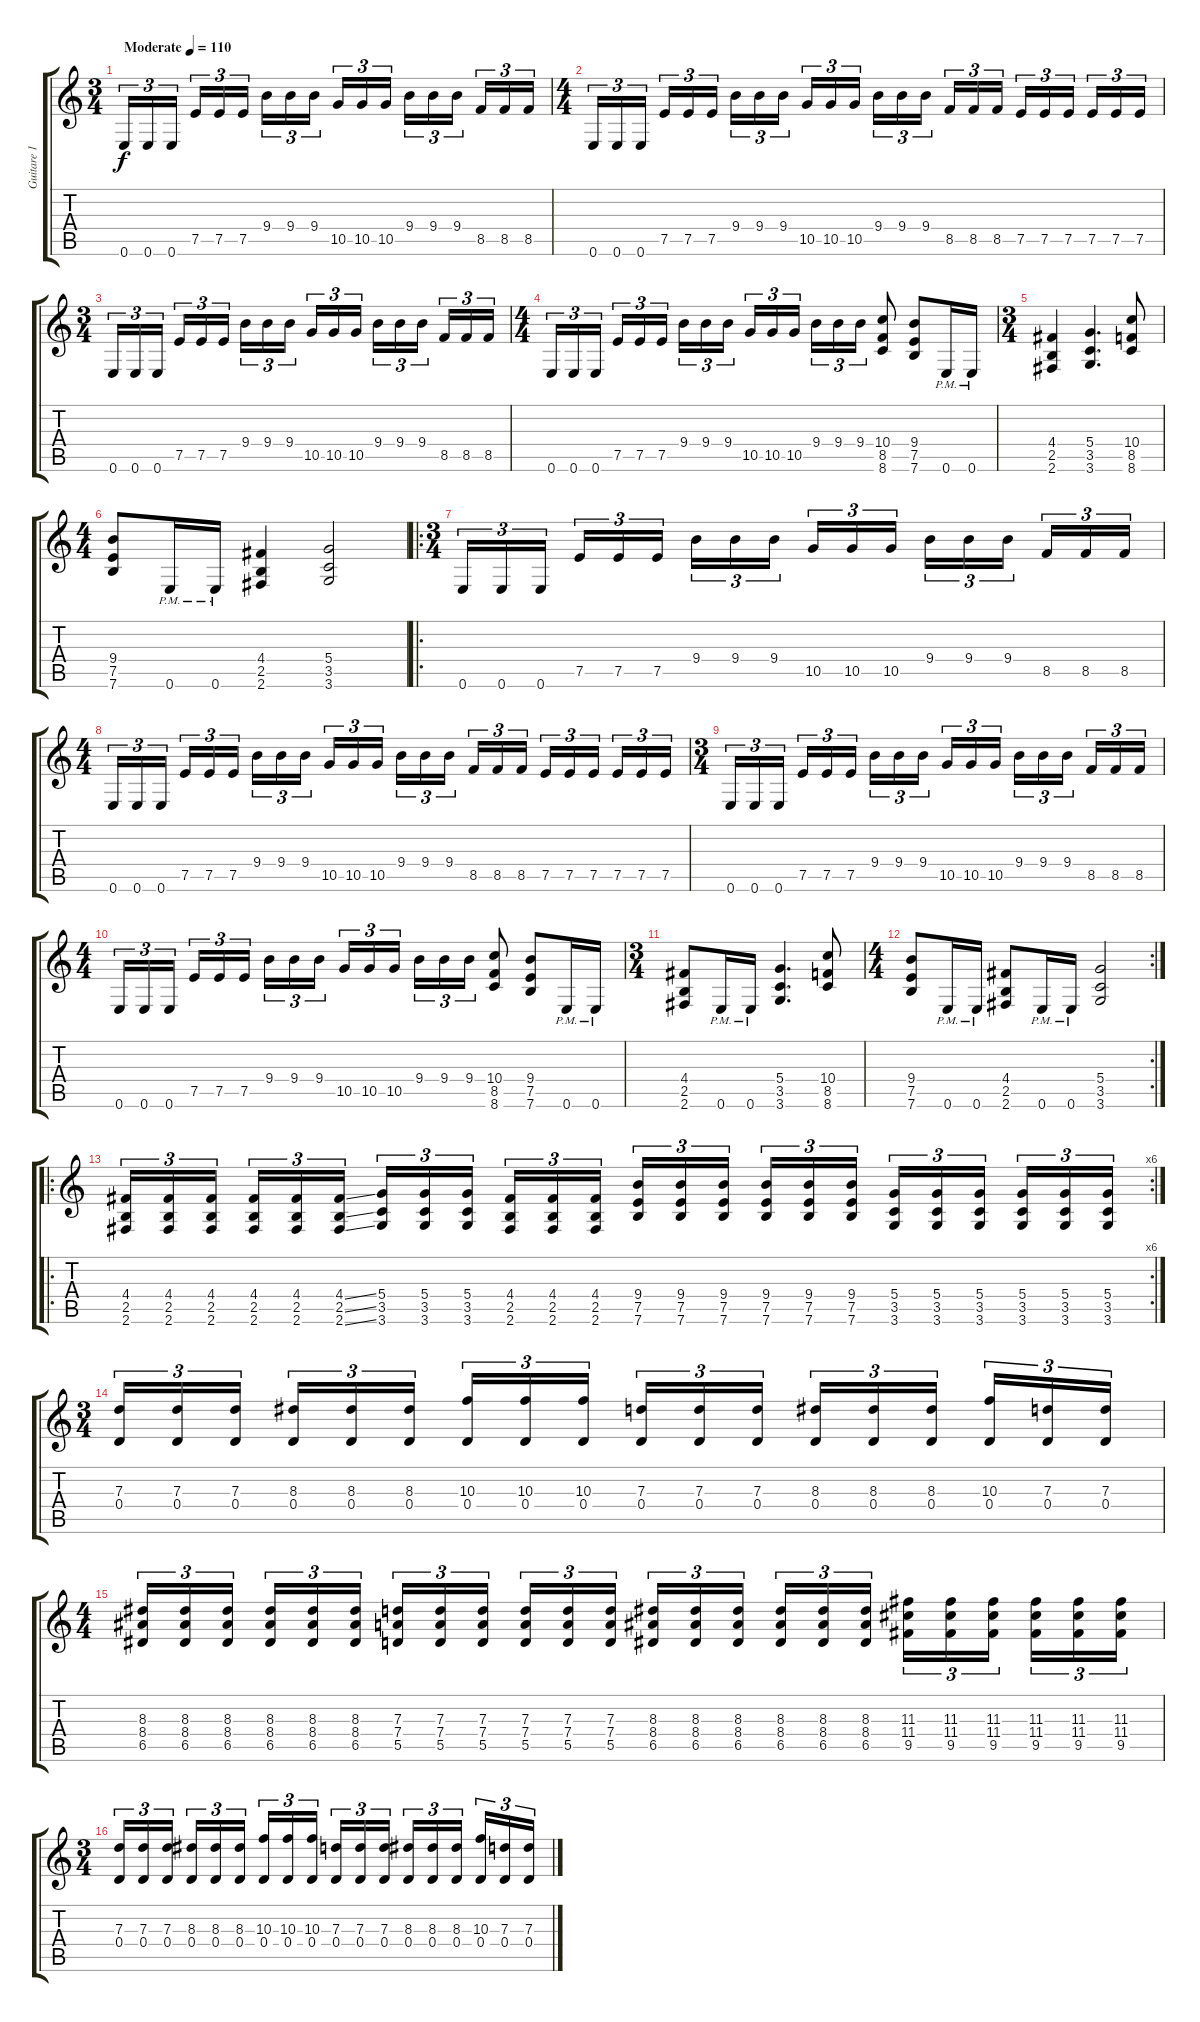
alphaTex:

\track ("Guitare 1" "Guitare 1") {instrument distortionguitar}
\staff {score tabs}
\tuning (E4 B3 G3 D3 A2 E2) {hide}
\ts (3 4)
\tempo (110 "Moderate")
\clef g2
\ks c
0.6.16{tu (3 2) dy f instrument distortionguitar} 0.6.16{tu (3 2)} 0.6.16{tu (3 2) beam splitsecondary} 7.5.16{tu (3 2)} 7.5.16{tu (3 2)} 7.5.16{tu (3 2)} 9.4.16{tu (3 2)} 9.4.16{tu (3 2)} 9.4.16{tu (3 2) beam splitsecondary} 10.5.16{tu (3 2)} 10.5.16{tu (3 2)} 10.5.16{tu (3 2)} 9.4.16{tu (3 2)} 9.4.16{tu (3 2)} 9.4.16{tu (3 2) beam splitsecondary} 8.5.16{tu (3 2)} 8.5.16{tu (3 2)} 8.5.16{tu (3 2)} |
\ts (4 4)
0.6.16{tu (3 2)} 0.6.16{tu (3 2)} 0.6.16{tu (3 2) beam splitsecondary} 7.5.16{tu (3 2)} 7.5.16{tu (3 2)} 7.5.16{tu (3 2)} 9.4.16{tu (3 2)} 9.4.16{tu (3 2)} 9.4.16{tu (3 2) beam splitsecondary} 10.5.16{tu (3 2)} 10.5.16{tu (3 2)} 10.5.16{tu (3 2)} 9.4.16{tu (3 2)} 9.4.16{tu (3 2)} 9.4.16{tu (3 2) beam splitsecondary} 8.5.16{tu (3 2)} 8.5.16{tu (3 2)} 8.5.16{tu (3 2)} 7.5.16{tu (3 2)} 7.5.16{tu (3 2)} 7.5.16{tu (3 2) beam splitsecondary} 7.5.16{tu (3 2)} 7.5.16{tu (3 2)} 7.5.16{tu (3 2)} |
\ts (3 4)
0.6.16{tu (3 2)} 0.6.16{tu (3 2)} 0.6.16{tu (3 2) beam splitsecondary} 7.5.16{tu (3 2)} 7.5.16{tu (3 2)} 7.5.16{tu (3 2)} 9.4.16{tu (3 2)} 9.4.16{tu (3 2)} 9.4.16{tu (3 2) beam splitsecondary} 10.5.16{tu (3 2)} 10.5.16{tu (3 2)} 10.5.16{tu (3 2)} 9.4.16{tu (3 2)} 9.4.16{tu (3 2)} 9.4.16{tu (3 2) beam splitsecondary} 8.5.16{tu (3 2)} 8.5.16{tu (3 2)} 8.5.16{tu (3 2)} |
\ts (4 4)
0.6.16{tu (3 2)} 0.6.16{tu (3 2)} 0.6.16{tu (3 2) beam splitsecondary} 7.5.16{tu (3 2)} 7.5.16{tu (3 2)} 7.5.16{tu (3 2)} 9.4.16{tu (3 2)} 9.4.16{tu (3 2)} 9.4.16{tu (3 2) beam splitsecondary} 10.5.16{tu (3 2)} 10.5.16{tu (3 2)} 10.5.16{tu (3 2)} 9.4.16{tu (3 2)} 9.4.16{tu (3 2)} 9.4.16{tu (3 2)} (10.4 8.5 8.6).8 (9.4 7.5 7.6).8 0.6{pm}.16 0.6{pm}.16 |
\ts (3 4)
(4.4 2.5 2.6).4 (5.4 3.5 3.6).4{d} (10.4 8.5 8.6).8 |
\ts (4 4)
(9.4 7.5 7.6).8 0.6{pm}.16 0.6{pm}.16 (4.4 2.5 2.6).4 (5.4 3.5 3.6).2 |
\ro
\ts (3 4)
0.6.16{tu (3 2)} 0.6.16{tu (3 2)} 0.6.16{tu (3 2) beam splitsecondary} 7.5.16{tu (3 2)} 7.5.16{tu (3 2)} 7.5.16{tu (3 2)} 9.4.16{tu (3 2)} 9.4.16{tu (3 2)} 9.4.16{tu (3 2) beam splitsecondary} 10.5.16{tu (3 2)} 10.5.16{tu (3 2)} 10.5.16{tu (3 2)} 9.4.16{tu (3 2)} 9.4.16{tu (3 2)} 9.4.16{tu (3 2) beam splitsecondary} 8.5.16{tu (3 2)} 8.5.16{tu (3 2)} 8.5.16{tu (3 2)} |
\ts (4 4)
0.6.16{tu (3 2)} 0.6.16{tu (3 2)} 0.6.16{tu (3 2) beam splitsecondary} 7.5.16{tu (3 2)} 7.5.16{tu (3 2)} 7.5.16{tu (3 2)} 9.4.16{tu (3 2)} 9.4.16{tu (3 2)} 9.4.16{tu (3 2) beam splitsecondary} 10.5.16{tu (3 2)} 10.5.16{tu (3 2)} 10.5.16{tu (3 2)} 9.4.16{tu (3 2)} 9.4.16{tu (3 2)} 9.4.16{tu (3 2) beam splitsecondary} 8.5.16{tu (3 2)} 8.5.16{tu (3 2)} 8.5.16{tu (3 2)} 7.5.16{tu (3 2)} 7.5.16{tu (3 2)} 7.5.16{tu (3 2) beam splitsecondary} 7.5.16{tu (3 2)} 7.5.16{tu (3 2)} 7.5.16{tu (3 2)} |
\ts (3 4)
0.6.16{tu (3 2)} 0.6.16{tu (3 2)} 0.6.16{tu (3 2) beam splitsecondary} 7.5.16{tu (3 2)} 7.5.16{tu (3 2)} 7.5.16{tu (3 2)} 9.4.16{tu (3 2)} 9.4.16{tu (3 2)} 9.4.16{tu (3 2) beam splitsecondary} 10.5.16{tu (3 2)} 10.5.16{tu (3 2)} 10.5.16{tu (3 2)} 9.4.16{tu (3 2)} 9.4.16{tu (3 2)} 9.4.16{tu (3 2) beam splitsecondary} 8.5.16{tu (3 2)} 8.5.16{tu (3 2)} 8.5.16{tu (3 2)} |
\ts (4 4)
0.6.16{tu (3 2)} 0.6.16{tu (3 2)} 0.6.16{tu (3 2) beam splitsecondary} 7.5.16{tu (3 2)} 7.5.16{tu (3 2)} 7.5.16{tu (3 2)} 9.4.16{tu (3 2)} 9.4.16{tu (3 2)} 9.4.16{tu (3 2) beam splitsecondary} 10.5.16{tu (3 2)} 10.5.16{tu (3 2)} 10.5.16{tu (3 2)} 9.4.16{tu (3 2)} 9.4.16{tu (3 2)} 9.4.16{tu (3 2)} (10.4 8.5 8.6).8 (9.4 7.5 7.6).8 0.6{pm}.16 0.6{pm}.16 |
\ts (3 4)
(4.4 2.5 2.6).8 0.6{pm}.16 0.6{pm}.16 (5.4 3.5 3.6).4{d} (10.4 8.5 8.6).8 |
\rc 2
\ts (4 4)
(9.4 7.5 7.6).8 0.6{pm}.16 0.6{pm}.16 (4.4 2.5 2.6).8 0.6{pm}.16 0.6{pm}.16 (5.4 3.5 3.6).2 |
\ro
\rc 6
(4.4 2.5 2.6).16{tu (3 2)} (4.4 2.5 2.6).16{tu (3 2)} (4.4 2.5 2.6).16{tu (3 2) beam splitsecondary} (4.4 2.5 2.6).16{tu (3 2)} (4.4 2.5 2.6).16{tu (3 2)} (4.4{ss} 2.5{ss} 2.6{ss}).16{tu (3 2)} (5.4 3.5 3.6).16{tu (3 2)} (5.4 3.5 3.6).16{tu (3 2)} (5.4 3.5 3.6).16{tu (3 2) beam splitsecondary} (4.4 2.5 2.6).16{tu (3 2)} (4.4 2.5 2.6).16{tu (3 2)} (4.4 2.5 2.6).16{tu (3 2)} (9.4 7.5 7.6).16{tu (3 2)} (9.4 7.5 7.6).16{tu (3 2)} (9.4 7.5 7.6).16{tu (3 2) beam splitsecondary} (9.4 7.5 7.6).16{tu (3 2)} (9.4 7.5 7.6).16{tu (3 2)} (9.4 7.5 7.6).16{tu (3 2)} (5.4 3.5 3.6).16{tu (3 2)} (5.4 3.5 3.6).16{tu (3 2)} (5.4 3.5 3.6).16{tu (3 2) beam splitsecondary} (5.4 3.5 3.6).16{tu (3 2)} (5.4 3.5 3.6).16{tu (3 2)} (5.4 3.5 3.6).16{tu (3 2)} |
\ts (3 4)
(7.3 0.4).16{tu (3 2)} (7.3 0.4).16{tu (3 2)} (7.3 0.4).16{tu (3 2) beam splitsecondary} (8.3 0.4).16{tu (3 2)} (8.3 0.4).16{tu (3 2)} (8.3 0.4).16{tu (3 2)} (10.3 0.4).16{tu (3 2)} (10.3 0.4).16{tu (3 2)} (10.3 0.4).16{tu (3 2) beam splitsecondary} (7.3 0.4).16{tu (3 2)} (7.3 0.4).16{tu (3 2)} (7.3 0.4).16{tu (3 2)} (8.3 0.4).16{tu (3 2)} (8.3 0.4).16{tu (3 2)} (8.3 0.4).16{tu (3 2) beam splitsecondary} (10.3 0.4).16{tu (3 2)} (7.3 0.4).16{tu (3 2)} (7.3 0.4).16{tu (3 2)} |
\ts (4 4)
(8.3 8.4 6.5).16{tu (3 2)} (8.3 8.4 6.5).16{tu (3 2)} (8.3 8.4 6.5).16{tu (3 2) beam splitsecondary} (8.3 8.4 6.5).16{tu (3 2)} (8.3 8.4 6.5).16{tu (3 2)} (8.3 8.4 6.5).16{tu (3 2)} (7.3 7.4 5.5).16{tu (3 2)} (7.3 7.4 5.5).16{tu (3 2)} (7.3 7.4 5.5).16{tu (3 2) beam splitsecondary} (7.3 7.4 5.5).16{tu (3 2)} (7.3 7.4 5.5).16{tu (3 2)} (7.3 7.4 5.5).16{tu (3 2)} (8.3 8.4 6.5).16{tu (3 2)} (8.3 8.4 6.5).16{tu (3 2)} (8.3 8.4 6.5).16{tu (3 2) beam splitsecondary} (8.3 8.4 6.5).16{tu (3 2)} (8.3 8.4 6.5).16{tu (3 2)} (8.3 8.4 6.5).16{tu (3 2)} (11.3 11.4 9.5).16{tu (3 2)} (11.3 11.4 9.5).16{tu (3 2)} (11.3 11.4 9.5).16{tu (3 2) beam splitsecondary} (11.3 11.4 9.5).16{tu (3 2)} (11.3 11.4 9.5).16{tu (3 2)} (11.3 11.4 9.5).16{tu (3 2)} |
\ts (3 4)
(7.3 0.4).16{tu (3 2)} (7.3 0.4).16{tu (3 2)} (7.3 0.4).16{tu (3 2) beam splitsecondary} (8.3 0.4).16{tu (3 2)} (8.3 0.4).16{tu (3 2)} (8.3 0.4).16{tu (3 2)} (10.3 0.4).16{tu (3 2)} (10.3 0.4).16{tu (3 2)} (10.3 0.4).16{tu (3 2) beam splitsecondary} (7.3 0.4).16{tu (3 2)} (7.3 0.4).16{tu (3 2)} (7.3 0.4).16{tu (3 2)} (8.3 0.4).16{tu (3 2)} (8.3 0.4).16{tu (3 2)} (8.3 0.4).16{tu (3 2) beam splitsecondary} (10.3 0.4).16{tu (3 2)} (7.3 0.4).16{tu (3 2)} (7.3 0.4).16{tu (3 2)}
